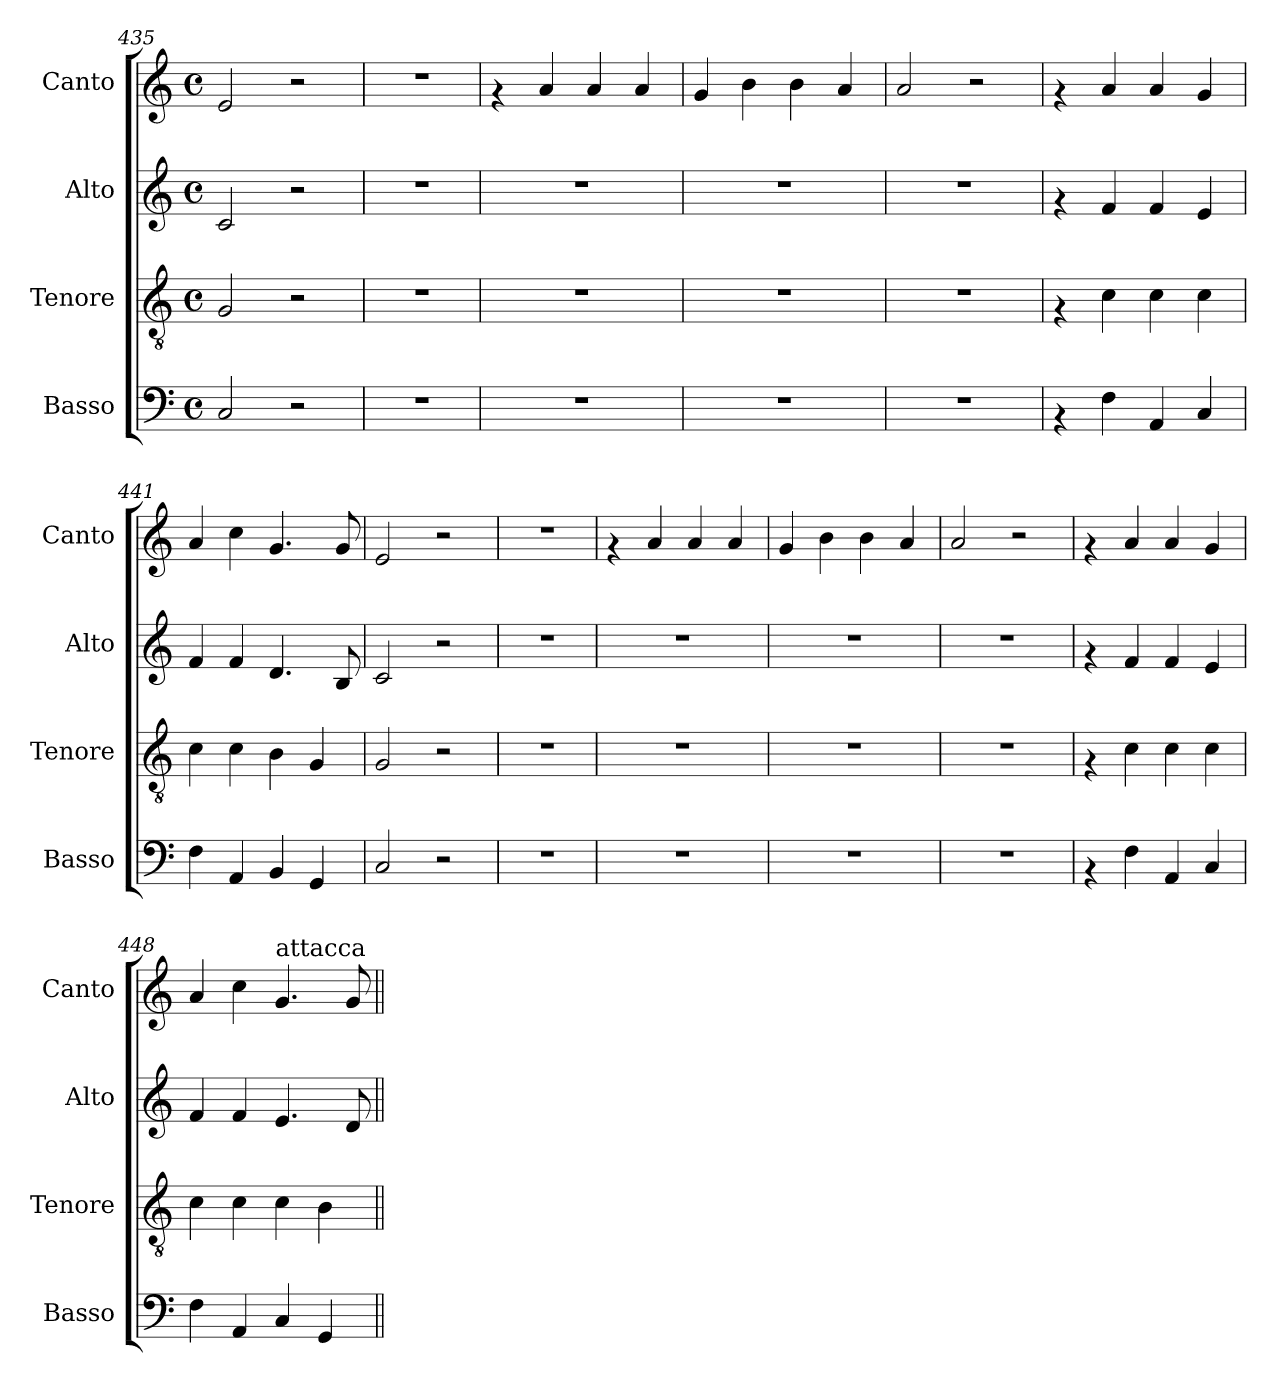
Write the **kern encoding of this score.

**kern	**kern	**kern	**kern
*part4	*part3	*part2	*part1
*staff4	*staff3	*staff2	*staff1
*I"Basso	*I"Tenore	*I"Alto	*I"Canto
*I'Basso	*I'Tenore	*I'Alto	*I'Canto
*clefF4	*clefGv2	*clefG2	*clefG2
*k[]	*k[]	*k[]	*k[]
*C:	*C:	*C:	*C:
*M4/4	*M4/4	*M4/4	*M4/4
*met(c)	*met(c)	*met(c)	*met(c)
=435	=435	=435	=435
2C/	2G/	2c/	2e/
2r	2r	2r	2r
=436	=436	=436	=436
1r	1r	1r	1r
=437	=437	=437	=437
1r	1r	1r	4rf
.	.	.	4a/
.	.	.	4a/
.	.	.	4a/
=438	=438	=438	=438
1r	1r	1r	4g/
.	.	.	4b\
.	.	.	4b\
.	.	.	4a/
!!LO:LB:g=z
=439	=439	=439	=439
1r	1r	1r	2a/
.	.	.	2r
=440	=440	=440	=440
4rAA	4rF	4rf	4rf
4F\	4c\	4f/	4a/
4AA/	4c\	4f/	4a/
4C/	4c\	4e/	4g/
=441	=441	=441	=441
4F\	4c\	4f/	4a/
4AA/	4c\	4f/	4cc\
4BB/	4B\	4.d/	4.g/
4GG/	4G/	.	.
.	.	8B/	8g/
=442	=442	=442	=442
2C/	2G/	2c/	2e/
2r	2r	2r	2r
=443	=443	=443	=443
1r	1r	1r	1r
=444	=444	=444	=444
1r	1r	1r	4rf
.	.	.	4a/
.	.	.	4a/
.	.	.	4a/
=445	=445	=445	=445
1r	1r	1r	4g/
.	.	.	4b\
.	.	.	4b\
.	.	.	4a/
=446	=446	=446	=446
1r	1r	1r	2a/
.	.	.	2r
=447	=447	=447	=447
4rAA	4rF	4rf	4rf
4F\	4c\	4f/	4a/
4AA/	4c\	4f/	4a/
4C/	4c\	4e/	4g/
=448	=448	=448	=448
4F\	4c\	4f/	4a/
4AA/	4c\	4f/	4cc\
!	!	!	!LO:TX:a:t=attacca
4C/	4c\	4.e/	4.g/
4GG/	4B\	.	.
.	.	8d/	8g/
=||	=||	=||	=||
*-	*-	*-	*-
